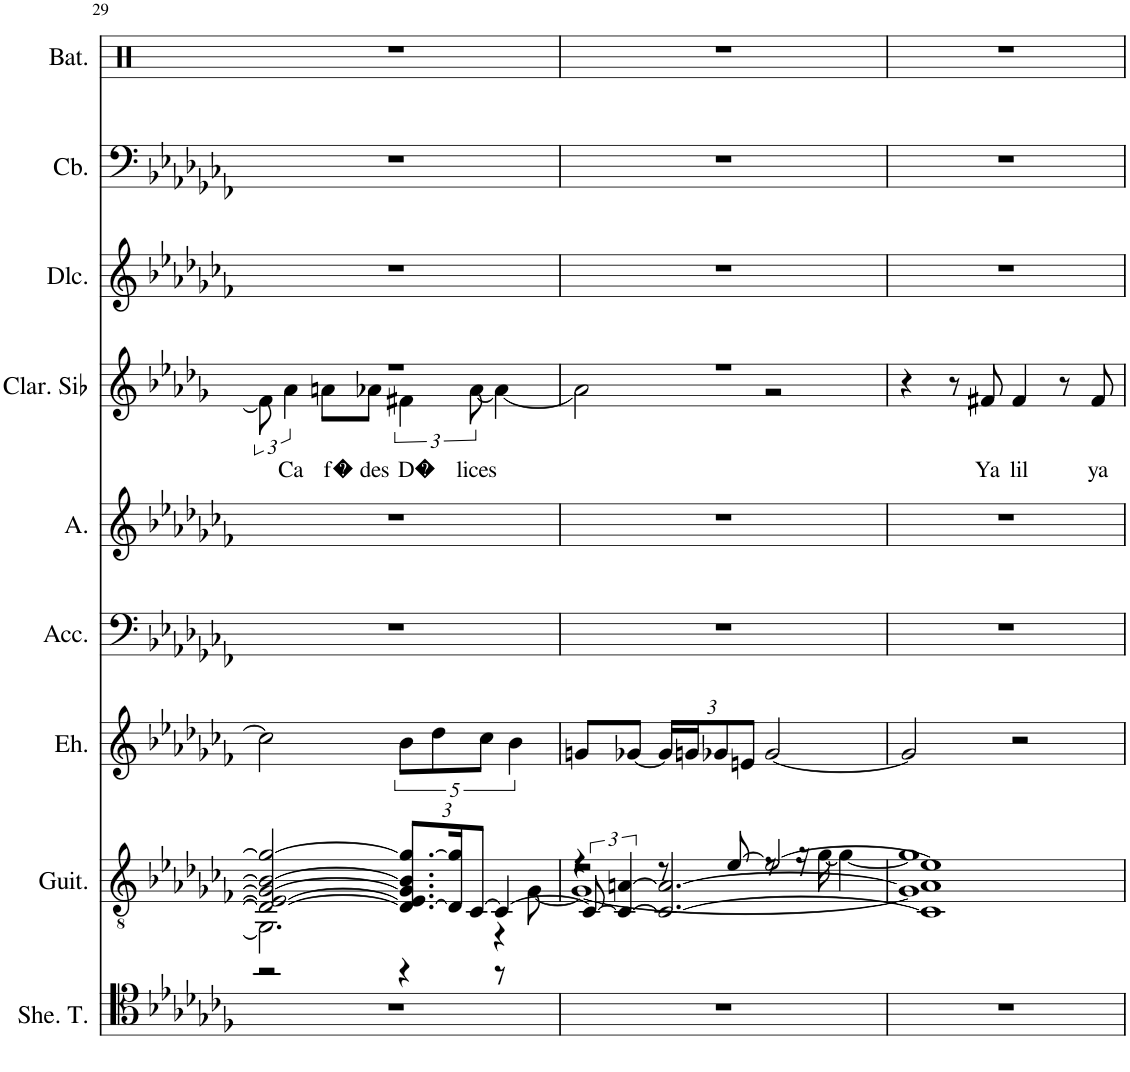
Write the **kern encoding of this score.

**kern	**kern	**kern	**kern	**kern	**kern	**text	**kern	**kern	**kern
*part9	*part8	*part7	*part6	*part5	*part4	*part4	*part3	*part2	*part1
*staff9	*staff8	*staff7	*staff6	*staff5	*staff4	*staff4	*staff3	*staff2	*staff1
*I"Sheng Ténor, organ	*I"Guitare classique, ac guit1	*I"Erhu, fiddle	*I"Accordéon , accordion	*I"Alto, back voc	*I"Clarinette en Sib	*	*I"Dulcimer, sazz	*I"Contrebasse, bass	*I"Batterie, drummix
*I'She. T.	*I'Guit.	*I'Eh.	*I'Acc.	*I'A.	*I'Clar. Sib	*	*I'Dlc.	*I'Cb.	*I'Bat.
!!LO:PB:g=z
*clefC4	*clefGv2	*clefG2	*clefF4	*clefG2	*clefG2	*	*clefG2	*clefF4	*clefX
*	*	*	*	*	*Trd1c2	*	*	*Trd7c12	*
*k[b-e-a-d-g-c-f-]	*k[b-e-a-d-g-c-f-]	*k[b-e-a-d-g-c-f-]	*k[b-e-a-d-g-c-f-]	*k[b-e-a-d-g-c-f-]	*k[b-e-a-d-g-]	*	*k[b-e-a-d-g-c-f-]	*k[b-e-a-d-g-c-f-]	*k[]
*M4/4	*M4/4	*M4/4	*M4/4	*M4/4	*M4/4	*	*M4/4	*M4/4	*M4/4
=29	=29	=29	=29	=29	=29	=29	=29	=29	=29
*	*^	*	*	*	*^	*	*	*	*
*	*	*^	*	*	*	*	*	*	*	*	*
1r	2D-/_ 2E/_ 2G-/_ 2B-/_ 2g-/_	2.GG-\]	2r	2cc-\]	1r	1r	1r	12f#\]	.	1r	1r	1r
!	!	!	!	!	!	!	!	!	!LO:LY:b	!	!	!
.	.	.	.	.	.	.	.	6a-\	Ca	.	.	.
!	!	!	!	!	!	!	!	!	!LO:LY:b	!	!	!
.	.	.	.	.	.	.	.	8an\L	f�	.	.	.
!	!	!	!	!	!	!	!	!	!LO:LY:b	!	!	!
.	.	.	.	.	.	.	.	8a-X\J	des	.	.	.
*	*Xbrackettup	*	*	*	*	*	*	*	*	*	*	*
!	!	!	!	!	!	!	!	!	!LO:LY:b	!	!	!
.	12.D-/_ 12.E/] 12.G-/] 12.B-/] 12.g-/_L	.	4r	10b-\L	.	.	.	6f#X\	D�	.	.	.
.	.	.	.	10dd-\	.	.	.	.	.	.	.	.
.	24D-/] 24g-/]K	.	.	.	.	.	.	.	.	.	.	.
!	!	!	!	!	!	!	!	!	!LO:LY:b	!	!	!
.	[12C-/J	.	.	.	.	.	.	[12a-\	lices	.	.	.
.	.	.	.	10cc-\J	.	.	.	.	.	.	.	.
.	4C-/_	4r	8r	.	.	.	.	4a-\_	.	.	.	.
.	.	.	.	5b-\	.	.	.	.	.	.	.	.
.	.	.	[8G-\	.	.	.	.	.	.	.	.	.
*	*v	*v	*v	*	*	*	*	*	*	*	*	*
=30	=30	=30	=30	=30	=30	=30	=30	=30	=30	=30
*	*brackettup	*	*	*	*	*	*	*	*	*
*	*^	*	*	*	*	*	*	*	*	*
*	*	*^	*	*	*	*	*	*	*	*	*
*	*	*	*^	*	*	*	*	*	*	*	*	*
1r	12C-/_	2r	4r	1G-_	8gn/L	1r	1r	1r	2a-\]	.	1r	1r	1r
.	6C-/_ [6An/	.	.	.	.	.	.	.	.	.	.	.	.
.	.	.	.	.	[8g-X/J	.	.	.	.	.	.	.	.
*	*	*	*	*	*Xbrackettup	*	*	*	*	*	*	*	*
.	2.C-/_ 2.A/_	.	8r	.	24g-/LL]	.	.	.	.	.	.	.	.
.	.	.	.	.	24gn/J	.	.	.	.	.	.	.	.
.	.	.	.	.	12g-X/	.	.	.	.	.	.	.	.
.	.	.	[8e-/	.	.	.	.	.	.	.	.	.	.
.	.	.	.	.	12en/J	.	.	.	.	.	.	.	.
.	.	8r	2e-/_	.	[2g-/	.	.	.	2r	.	.	.	.
.	.	16r	.	.	.	.	.	.	.	.	.	.	.
.	.	[16g-\	.	.	.	.	.	.	.	.	.	.	.
.	.	4g-\_	.	.	.	.	.	.	.	.	.	.	.
*	*	*	*	*	*	*	*	*v	*v	*	*	*	*
=31	=31	=31	=31	=31	=31	=31	=31	=31	=31	=31	=31	=31
1r	1C-] 1A]	1g-]	1e-]	1G-]	2g-/]	1r	1r	4r	.	1r	1r	1r
.	.	.	.	.	.	.	.	8r	.	.	.	.
!	!	!	!	!	!	!	!	!	!LO:LY:b	!	!	!
.	.	.	.	.	.	.	.	8f#X/	Ya	.	.	.
!	!	!	!	!	!	!	!	!	!LO:LY:b	!	!	!
.	.	.	.	.	2r	.	.	4f#/	lil	.	.	.
.	.	.	.	.	.	.	.	8r	.	.	.	.
!	!	!	!	!	!	!	!	!	!LO:LY:b	!	!	!
.	.	.	.	.	.	.	.	8f#/	ya	.	.	.
*	*v	*v	*v	*v	*	*	*	*	*	*	*	*
=	=	=	=	=	=	=	=	=	=
*-	*-	*-	*-	*-	*-	*-	*-	*-	*-
